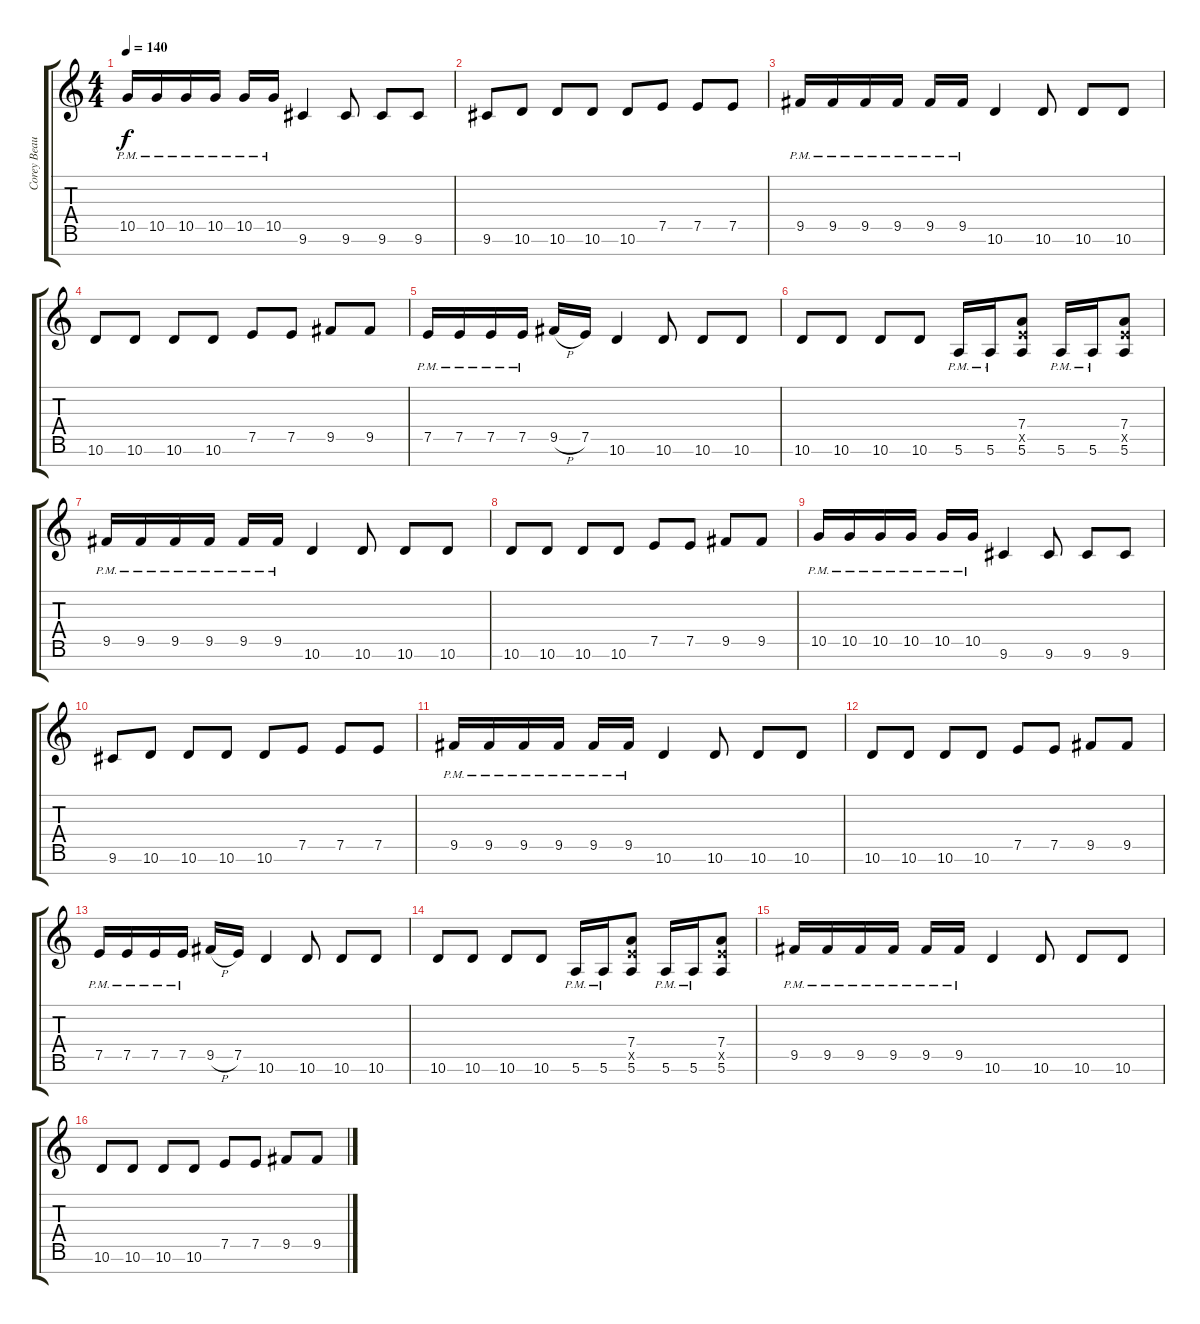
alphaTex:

\track ("Corey Beaulieu" "Corey Beau") {instrument distortionguitar}
\staff {score tabs}
\tuning (E4 B3 G3 D3 A2 E2 B1) {hide}
\ts (4 4)
\tempo 140
\clef g2
\ks c
10.5{pm}.16{dy f} 10.5{pm}.16 10.5{pm}.16 10.5{pm}.16 10.5{pm}.16 10.5{pm}.16 9.6.4 9.6.8 9.6.8 9.6.8 |
9.6.8 10.6.8 10.6.8 10.6.8 10.6.8 7.5.8 7.5.8 7.5.8 |
9.5{pm}.16 9.5{pm}.16 9.5{pm}.16 9.5{pm}.16 9.5{pm}.16 9.5{pm}.16 10.6.4 10.6.8 10.6.8 10.6.8 |
10.6.8 10.6.8 10.6.8 10.6.8 7.5.8 7.5.8 9.5.8 9.5.8 |
7.5{pm}.16 7.5{pm}.16 7.5{pm}.16 7.5{pm}.16 9.5{h}.16 7.5.16 10.6.4 10.6.8 10.6.8 10.6.8 |
10.6.8 10.6.8 10.6.8 10.6.8 5.6{pm}.16 5.6{pm}.16 (7.4 7.5{x} 5.6).8 5.6{pm}.16 5.6{pm}.16 (7.4 7.5{x} 5.6).8 |
9.5{pm}.16 9.5{pm}.16 9.5{pm}.16 9.5{pm}.16 9.5{pm}.16 9.5{pm}.16 10.6.4 10.6.8 10.6.8 10.6.8 |
10.6.8 10.6.8 10.6.8 10.6.8 7.5.8 7.5.8 9.5.8 9.5.8 |
10.5{pm}.16 10.5{pm}.16 10.5{pm}.16 10.5{pm}.16 10.5{pm}.16 10.5{pm}.16 9.6.4 9.6.8 9.6.8 9.6.8 |
9.6.8 10.6.8 10.6.8 10.6.8 10.6.8 7.5.8 7.5.8 7.5.8 |
9.5{pm}.16 9.5{pm}.16 9.5{pm}.16 9.5{pm}.16 9.5{pm}.16 9.5{pm}.16 10.6.4 10.6.8 10.6.8 10.6.8 |
10.6.8 10.6.8 10.6.8 10.6.8 7.5.8 7.5.8 9.5.8 9.5.8 |
7.5{pm}.16 7.5{pm}.16 7.5{pm}.16 7.5{pm}.16 9.5{h}.16 7.5.16 10.6.4 10.6.8 10.6.8 10.6.8 |
10.6.8 10.6.8 10.6.8 10.6.8 5.6{pm}.16 5.6{pm}.16 (7.4 7.5{x} 5.6).8 5.6{pm}.16 5.6{pm}.16 (7.4 7.5{x} 5.6).8 |
9.5{pm}.16 9.5{pm}.16 9.5{pm}.16 9.5{pm}.16 9.5{pm}.16 9.5{pm}.16 10.6.4 10.6.8 10.6.8 10.6.8 |
10.6.8 10.6.8 10.6.8 10.6.8 7.5.8 7.5.8 9.5.8 9.5.8
